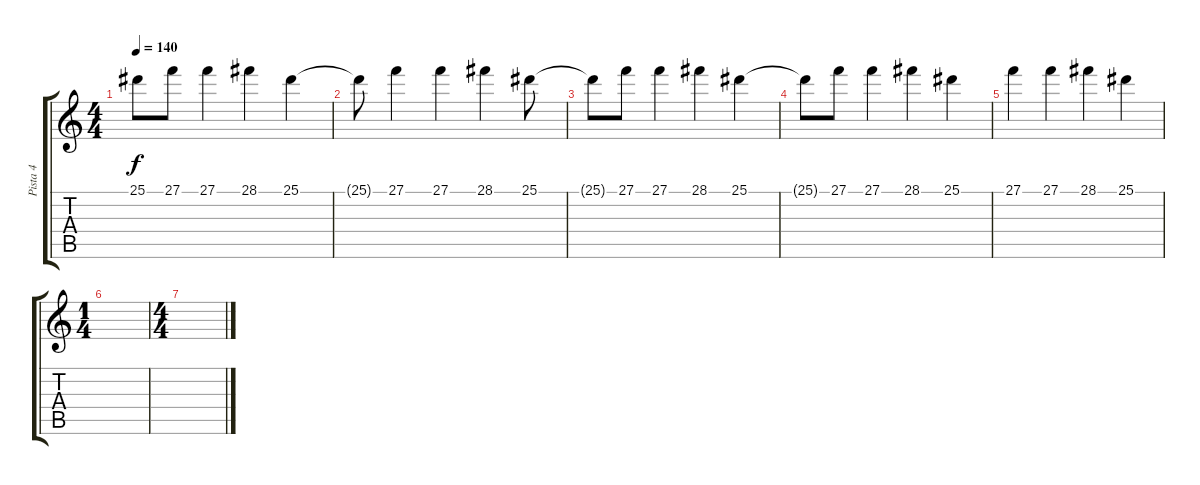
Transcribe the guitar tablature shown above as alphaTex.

\track ("Pista 4" "Pista 4") {instrument acousticgrandpiano}
\staff {score tabs}
\tuning (D4 A3 F3 C3 G2 C2) {hide}
\ts (4 4)
\tempo 140
\clef g2
\ks c
25.1{t}.8{dy f} 27.1.8 27.1.4 28.1.4 25.1.4 |
25.1{t}.8 27.1.4 27.1.4 28.1.4 25.1.8 |
25.1{t}.8 27.1.8 27.1.4 28.1.4 25.1.4 |
25.1{t}.8 27.1.8 27.1.4 28.1.4 25.1.4 |
27.1.4 27.1.4 28.1.4 25.1.4 |
\ts (1 4)
|
\ts (4 4)
